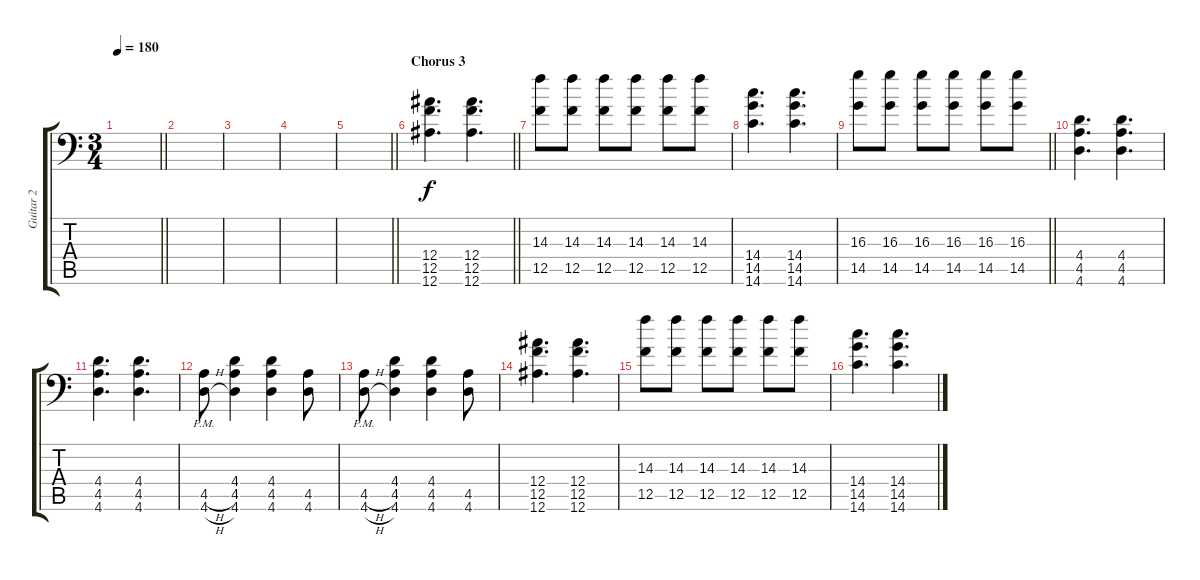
\track ("Guitar 2" "Guitar 2") {instrument overdrivenguitar}
\staff {score tabs}
\tuning (C4 G3 Eb3 Bb2 F2 Bb1) {hide}
\ts (3 4)
\tempo 180
\clef f4
\barLineRight lightlight
\ks c
|
|
|
|
\barLineRight lightlight
|
\section ("" "Chorus 3")
\barLineRight lightlight
(12.4 12.5 12.6).4{d} (12.4 12.5 12.6).4{d} |
(14.3 12.5).8 (14.3 12.5).8{volume 7} (14.3 12.5).8 (14.3 12.5).8 (14.3 12.5).8 (14.3 12.5).8 |
(14.4 14.5 14.6).4{d volume 10} (14.4 14.5 14.6).4{d} |
\barLineRight lightlight
(16.3 14.5).8 (16.3 14.5).8{volume 7} (16.3 14.5).8 (16.3 14.5).8 (16.3 14.5).8 (16.3 14.5).8 |
(4.4 4.5 4.6).4{d volume 10} (4.4 4.5 4.6).4{d} |
(4.4 4.5 4.6).4{d} (4.4 4.5 4.6).4{d} |
(4.5{h pm} 4.6{h pm}).8 (4.4 4.5 4.6).4 (4.4 4.5 4.6).4 (4.5 4.6).8 |
(4.5{h pm} 4.6{h pm}).8 (4.4 4.5 4.6).4 (4.4 4.5 4.6).4 (4.5 4.6).8 |
(12.4 12.5 12.6).4{d} (12.4 12.5 12.6).4{d} |
(14.3 12.5).8 (14.3 12.5).8{volume 7} (14.3 12.5).8 (14.3 12.5).8 (14.3 12.5).8 (14.3 12.5).8 |
(14.4 14.5 14.6).4{d volume 10} (14.4 14.5 14.6).4{d}
